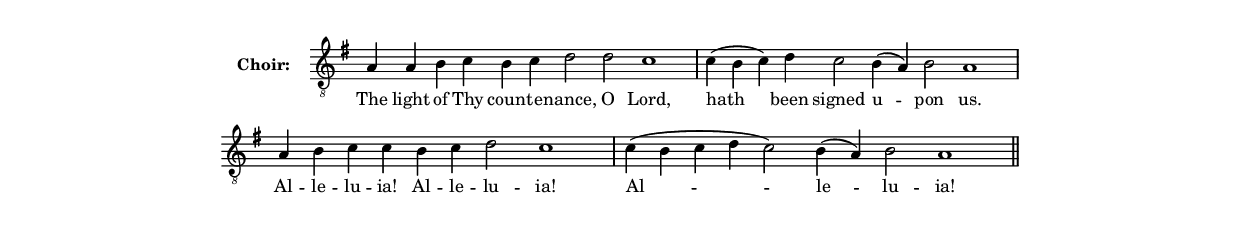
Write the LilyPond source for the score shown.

\version "2.14.2"
\language "english"
#(set-global-staff-size 14)

alignleft = \once \override LyricText #'self-alignment-X = #-1

\header {
  % Remove default LilyPond tagline
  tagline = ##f
}

\paper {
  % #(set-paper-size "a4")
  line-width = 13.5\cm
}

\layout {
  \context {
    \Score
    \remove "Bar_number_engraver"
  }
  \context {
    \Staff
    \remove "Time_signature_engraver"
  }
}

global = {
  \key g \major
  \time 4/4
}

text =  \lyricmode {
  % Lyrics follow here.
  The light of Thy coun -- te -- nance, O Lord, hath been signed u -- pon us.
  Al -- le -- lu -- ia!  Al -- le -- lu -- ia!  Al -- le -- lu -- ia!
}

notes = {
	% melody from http://anaphorapress.com
  a4 a b c b c d2 d c1 \bar "|"
  c4( b c) d c2 b4( a) b2 a1 \bar "|"
  a4 b c c b c d2 c1 \bar "|"
  c4( b c d c2) b4( a) b2 a1
  \bar "||"
}

tenorVoice = \relative c' {
  \global
  \dynamicUp
  \clef "treble_8"
  % Music follows here.
  \notes
}

verse = \lyricmode {
  % Lyrics follow here.
  \text
}

\score {
  \new Staff \with {
    instrumentName = \markup \bold "Choir:"
  }
  {
    %#(set-accidental-style 'neo-modern 'Score)
    \cadenzaOn
    \tenorVoice
  }
  \addlyrics { \verse }
  \layout { }
}

